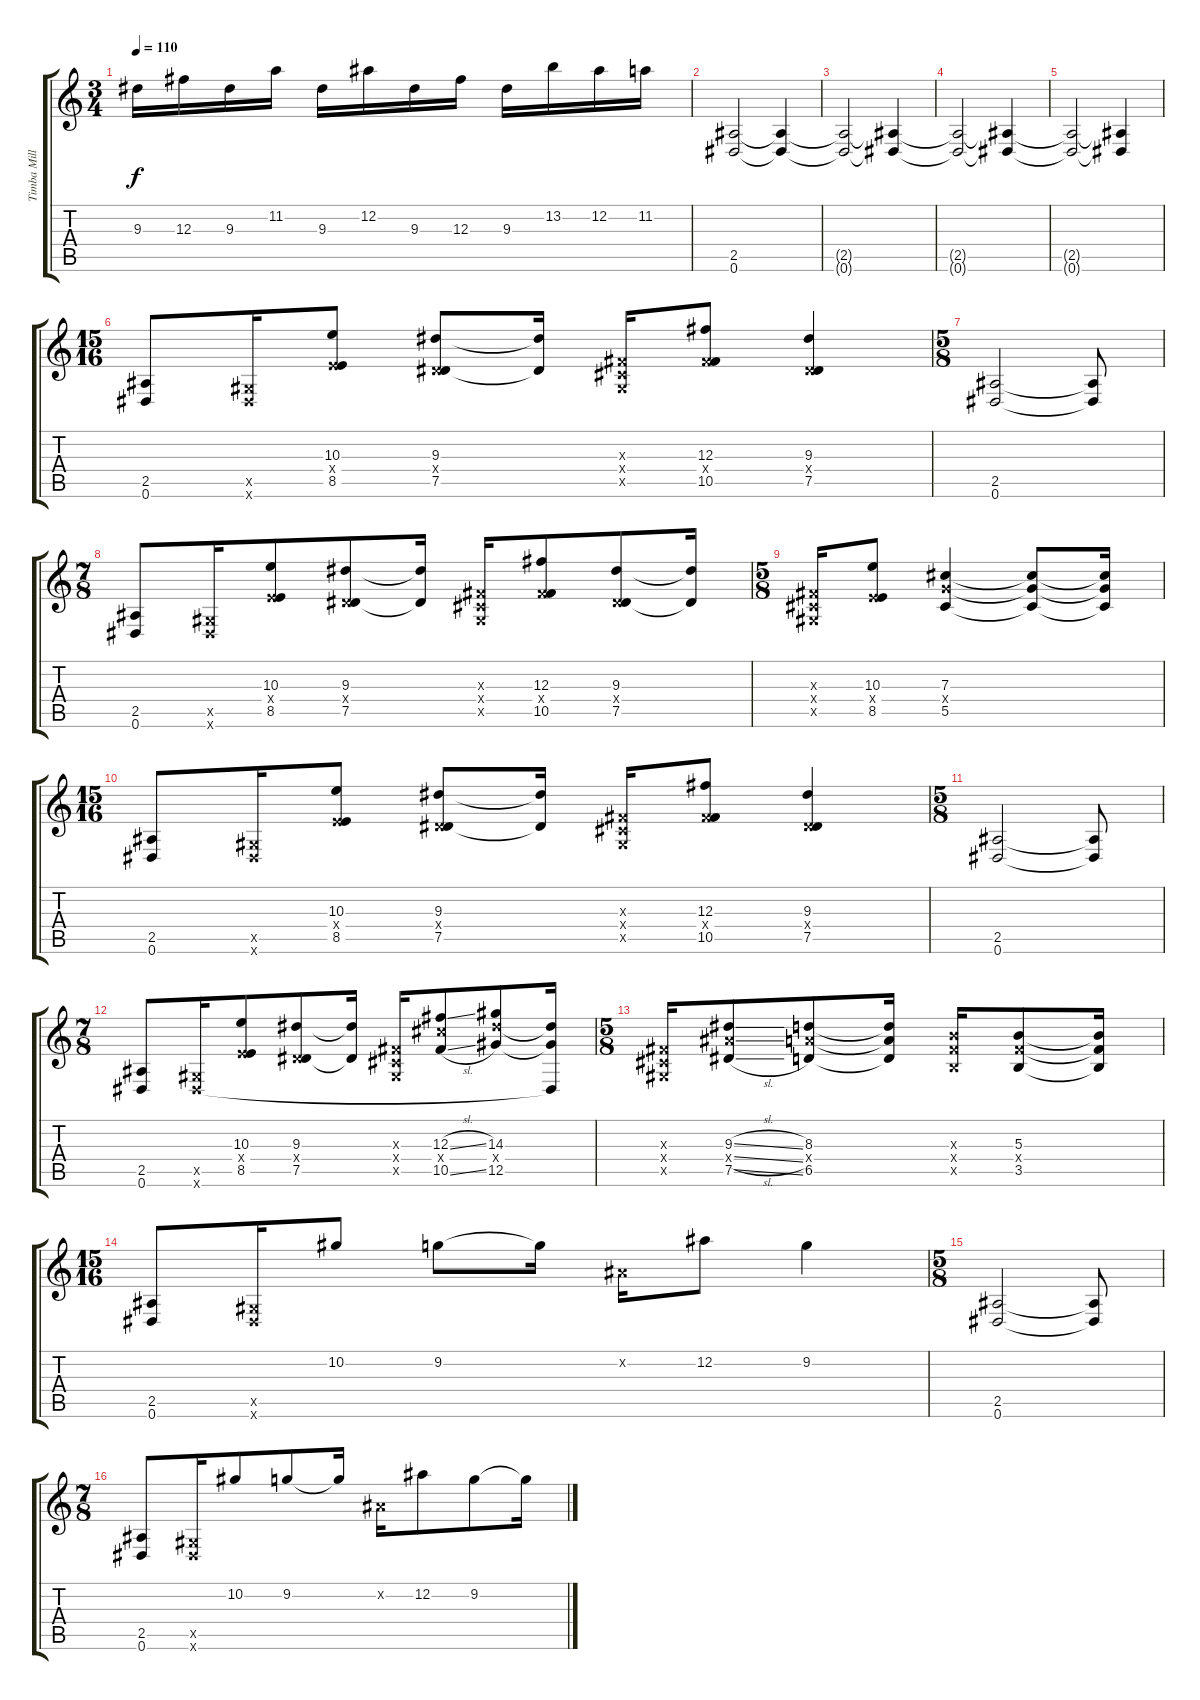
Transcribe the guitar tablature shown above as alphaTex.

\track ("Timba Millar" "Timba Mill") {instrument distortionguitar}
\staff {score tabs}
\tuning (Eb4 Bb3 Gb3 Db3 Ab2 Eb2) {hide}
\ts (3 4)
\tempo 110
\clef g2
\ks c
9.3.16{dy f} 12.3.16 9.3.16 11.2.16 9.3.16 12.2.16 9.3.16 12.3.16 9.3.16 13.2.16 12.2.16 11.2.16 |
(2.5 0.6).2 (2.5{t} 0.6{t}).4 |
(2.5{t} 0.6{t}).2 (2.5{t} 0.6{t}).4 |
(2.5{t} 0.6{t}).2 (2.5{t} 0.6{t}).4 |
(2.5{t} 0.6{t}).2 (2.5{t} 0.6{t}).4 |
\ts (15 16)
(2.5 0.6).8 (0.5{x} 0.6{x}).16 (10.3 3.4{x} 8.5).8 (9.3 2.4{x} 7.5).8 (9.3{t} 7.5{t}).16 (0.3{x} 0.4{x} 0.5{x}).16 (12.3 5.4{x} 10.5).8 (9.3 2.4{x} 7.5).4 |
\ts (5 8)
(2.5 0.6).2 (2.5{t} 0.6{t}).8 |
\ts (7 8)
(2.5 0.6).8 (0.5{x} 0.6{x}).16 (10.3 3.4{x} 8.5).8 (9.3 2.4{x} 7.5).8 (9.3{t} 7.5{t}).16 (0.3{x} 0.4{x} 0.5{x}).16 (12.3 5.4{x} 10.5).8 (9.3 2.4{x} 7.5).8 (9.3{t} 7.5{t}).16 |
\ts (5 8)
(0.3{x} 0.4{x} 0.5{x}).16 (10.3 3.4{x} 8.5).8 (7.3 6.4{x} 5.5).4 (7.3{t} 6.4{t} 5.5{t}).8 (7.3{t} 6.4{t} 5.5{t}).16 |
\ts (15 16)
(2.5 0.6).8 (0.5{x} 0.6{x}).16 (10.3 3.4{x} 8.5).8 (9.3 2.4{x} 7.5).8 (9.3{t} 7.5{t}).16 (0.3{x} 0.4{x} 0.5{x}).16 (12.3 5.4{x} 10.5).8 (9.3 2.4{x} 7.5).4 |
\ts (5 8)
(2.5 0.6).2 (2.5{t} 0.6{t}).8 |
\ts (7 8)
(2.5 0.6).8 (0.5{x} 0.6{x}).16 (10.3 3.4{x} 8.5).8 (9.3 2.4{x} 7.5).8 (9.3{t} 7.5{t}).16 (0.3{x} 0.4{x} 0.5{x}).16 (12.3{sl} 12.4{x} 10.5{sl}).8 (14.3 14.4{x} 12.5).8 (14.4{t} 12.5{t} 0.6{t}).16 |
\ts (5 8)
(0.3{x} 0.4{x} 0.5{x}).16 (9.3{sl} 9.4{sl x} 7.5{sl}).8 (8.3 8.4{x} 6.5).8 (8.3{t} 8.4{t} 6.5{t}).16 (5.3{x} 5.4{x} 3.5{x}).16 (5.3 5.4{x} 3.5).8 (5.3{t} 5.4{t} 3.5{t}).16 |
\ts (15 16)
(2.5 0.6).8 (0.5{x} 0.6{x}).16 10.2.8 9.2.8 9.2{t}.16 0.2{x}.16 12.2.8 9.2.4 |
\ts (5 8)
(2.5 0.6).2 (2.5{t} 0.6{t}).8 |
\ts (7 8)
(2.5 0.6).8 (0.5{x} 0.6{x}).16 10.2.8 9.2.8 9.2{t}.16 0.2{x}.16 12.2.8 9.2.8 9.2{t}.16
